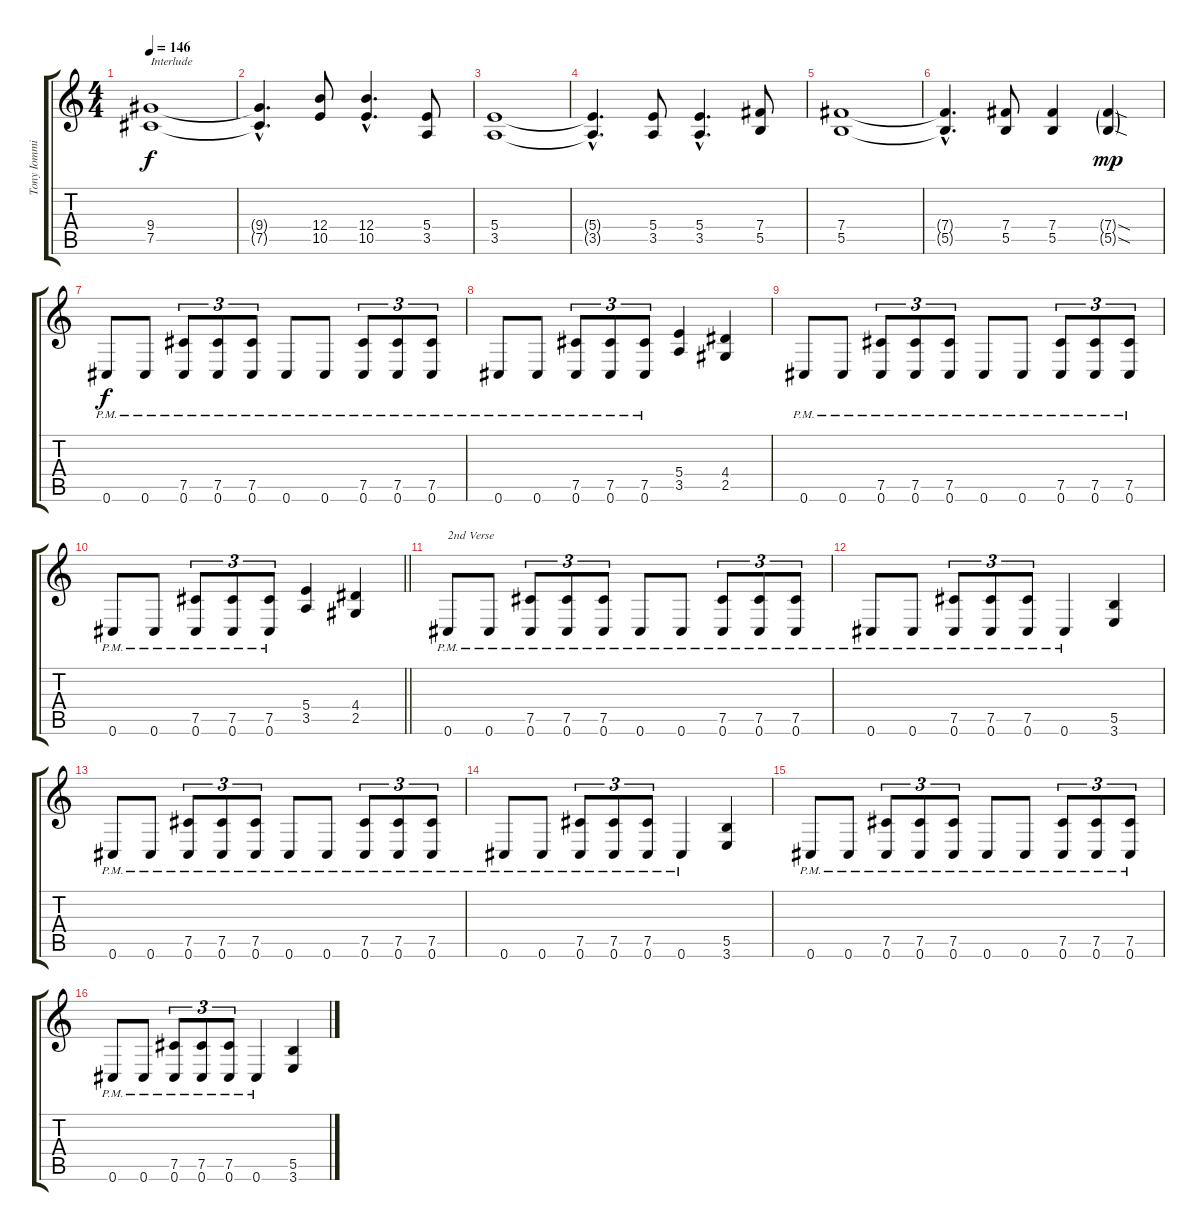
\track ("Tony Iommi - Rhy 1" "Tony Iommi") {instrument distortionguitar}
\staff {score tabs}
\tuning (Db4 Ab3 E3 B2 Gb2 Db2) {hide}
\ts (4 4)
\tempo 146
\clef g2
\ks c
(9.4 7.5).1{txt "Interlude" dy f} |
(9.4{hac t} 7.5{hac t}).4{d} (12.4 10.5).8 (12.4{hac} 10.5{hac}).4{d} (5.4 3.5).8 |
(5.4 3.5).1 |
(5.4{hac t} 3.5{hac t}).4{d} (5.4 3.5).8 (5.4{hac} 3.5{hac}).4{d} (7.4 5.5).8 |
(7.4 5.5).1 |
(7.4{hac t} 5.5{hac t}).4{d} (7.4 5.5).8 (7.4 5.5).4 (7.4{sod g} 5.5{sod g}).4{dy mp} |
0.6{pm}.8{dy f} 0.6{pm}.8 (7.5{pm} 0.6{pm}).8{tu (3 2)} (7.5{pm} 0.6{pm}).8{tu (3 2)} (7.5{pm} 0.6{pm}).8{tu (3 2)} 0.6{pm}.8 0.6{pm}.8 (7.5{pm} 0.6{pm}).8{tu (3 2)} (7.5{pm} 0.6{pm}).8{tu (3 2)} (7.5{pm} 0.6{pm}).8{tu (3 2)} |
0.6{pm}.8 0.6{pm}.8 (7.5{pm} 0.6{pm}).8{tu (3 2)} (7.5{pm} 0.6{pm}).8{tu (3 2)} (7.5{pm} 0.6{pm}).8{tu (3 2)} (5.4 3.5).4 (4.4 2.5).4 |
0.6{pm}.8 0.6{pm}.8 (7.5{pm} 0.6{pm}).8{tu (3 2)} (7.5{pm} 0.6{pm}).8{tu (3 2)} (7.5{pm} 0.6{pm}).8{tu (3 2)} 0.6{pm}.8 0.6{pm}.8 (7.5{pm} 0.6{pm}).8{tu (3 2)} (7.5{pm} 0.6{pm}).8{tu (3 2)} (7.5{pm} 0.6{pm}).8{tu (3 2)} |
\barLineRight lightlight
0.6{pm}.8 0.6{pm}.8 (7.5{pm} 0.6{pm}).8{tu (3 2)} (7.5{pm} 0.6{pm}).8{tu (3 2)} (7.5{pm} 0.6{pm}).8{tu (3 2)} (5.4 3.5).4 (4.4 2.5).4 |
0.6{pm}.8{txt "2nd Verse"} 0.6{pm}.8 (7.5{pm} 0.6{pm}).8{tu (3 2)} (7.5{pm} 0.6{pm}).8{tu (3 2)} (7.5{pm} 0.6{pm}).8{tu (3 2)} 0.6{pm}.8 0.6{pm}.8 (7.5{pm} 0.6{pm}).8{tu (3 2)} (7.5{pm} 0.6{pm}).8{tu (3 2)} (7.5{pm} 0.6{pm}).8{tu (3 2)} |
0.6{pm}.8 0.6{pm}.8 (7.5{pm} 0.6{pm}).8{tu (3 2)} (7.5{pm} 0.6{pm}).8{tu (3 2)} (7.5{pm} 0.6{pm}).8{tu (3 2)} 0.6{pm}.4 (5.5 3.6).4 |
0.6{pm}.8 0.6{pm}.8 (7.5{pm} 0.6{pm}).8{tu (3 2)} (7.5{pm} 0.6{pm}).8{tu (3 2)} (7.5{pm} 0.6{pm}).8{tu (3 2)} 0.6{pm}.8 0.6{pm}.8 (7.5{pm} 0.6{pm}).8{tu (3 2)} (7.5{pm} 0.6{pm}).8{tu (3 2)} (7.5{pm} 0.6{pm}).8{tu (3 2)} |
0.6{pm}.8 0.6{pm}.8 (7.5{pm} 0.6{pm}).8{tu (3 2)} (7.5{pm} 0.6{pm}).8{tu (3 2)} (7.5{pm} 0.6{pm}).8{tu (3 2)} 0.6{pm}.4 (5.5 3.6).4 |
0.6{pm}.8 0.6{pm}.8 (7.5{pm} 0.6{pm}).8{tu (3 2)} (7.5{pm} 0.6{pm}).8{tu (3 2)} (7.5{pm} 0.6{pm}).8{tu (3 2)} 0.6{pm}.8 0.6{pm}.8 (7.5{pm} 0.6{pm}).8{tu (3 2)} (7.5{pm} 0.6{pm}).8{tu (3 2)} (7.5{pm} 0.6{pm}).8{tu (3 2)} |
0.6{pm}.8 0.6{pm}.8 (7.5{pm} 0.6{pm}).8{tu (3 2)} (7.5{pm} 0.6{pm}).8{tu (3 2)} (7.5{pm} 0.6{pm}).8{tu (3 2)} 0.6{pm}.4 (5.5 3.6).4
